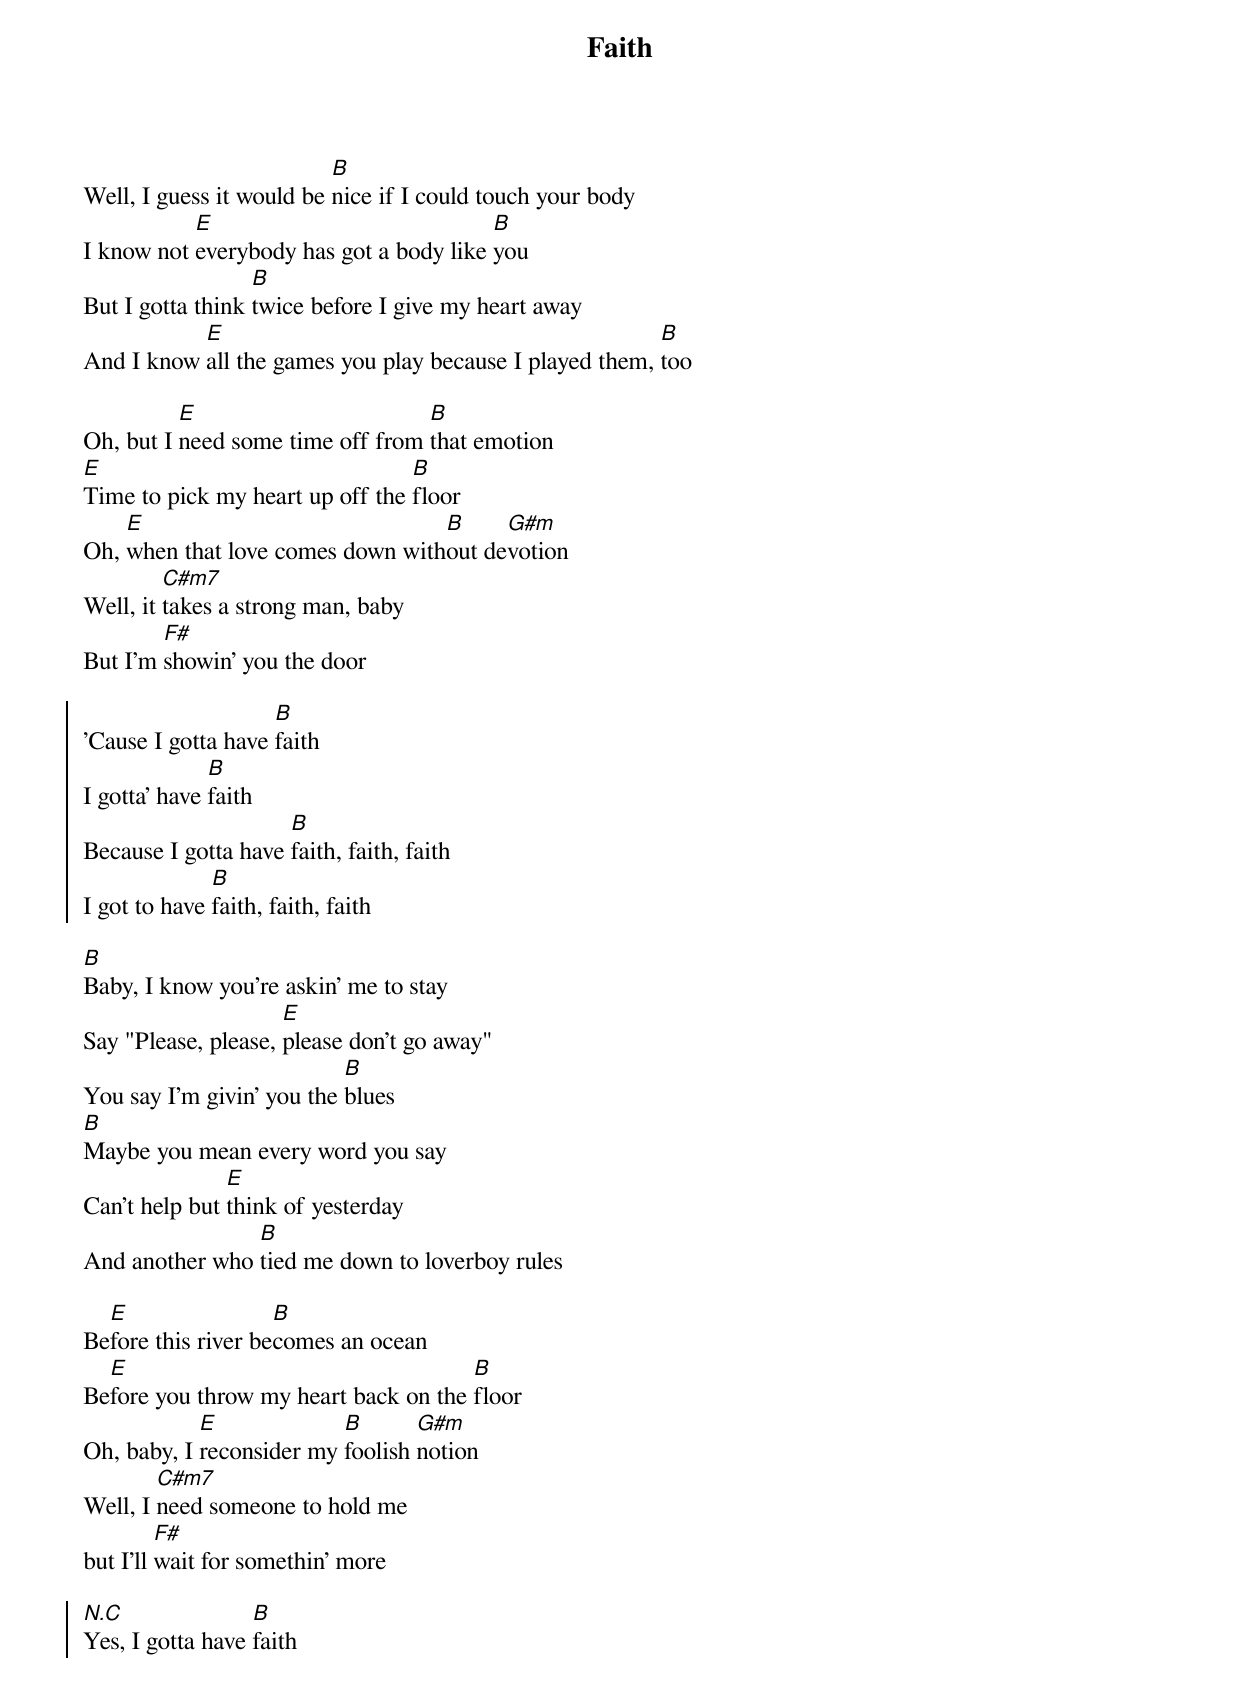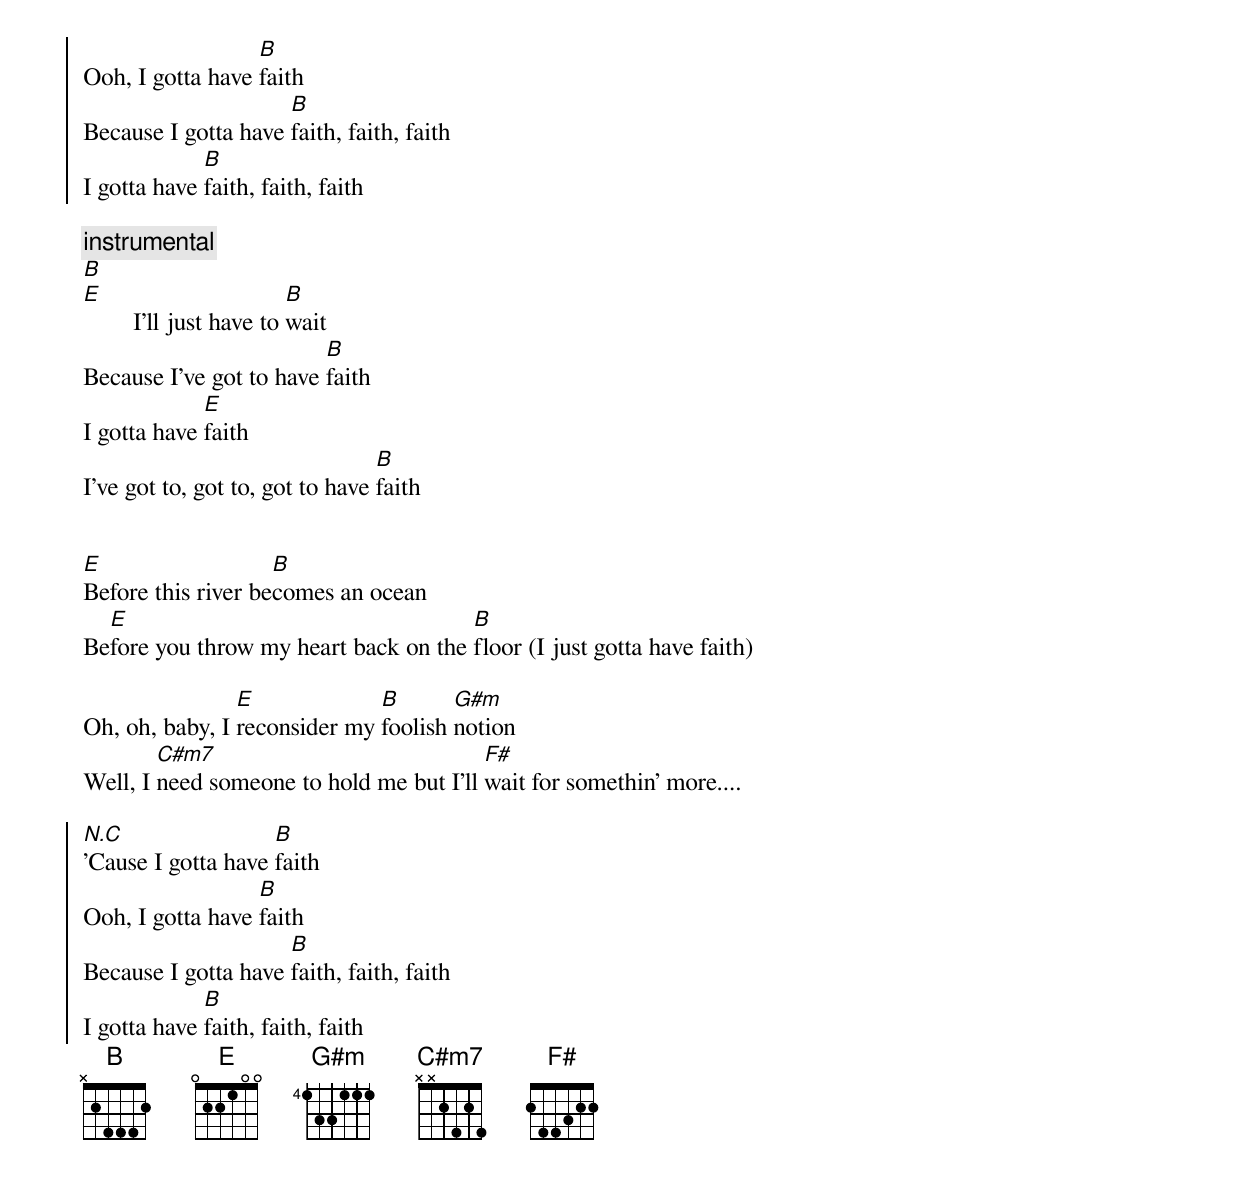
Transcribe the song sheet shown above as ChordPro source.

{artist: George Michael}
{title: Faith}

{start_of_verse}
Well, I guess it would be [B]nice if I could touch your body
I know not [E]everybody has got a body like [B]you
But I gotta think [B]twice before I give my heart away
And I know [E]all the games you play because I played them, [B]too

Oh, but I [E]need some time off from [B]that emotion
[E]Time to pick my heart up off the [B]floor
Oh, [E]when that love comes down with[B]out de[G#m]votion
Well, it [C#m7]takes a strong man, baby
But I'm [F#]showin' you the door
{end_of_verse}

{start_of_chorus}
'Cause I gotta have [B]faith
I gotta' have [B]faith
Because I gotta have [B]faith, faith, faith
I got to have [B]faith, faith, faith
{end_of_chorus}

{start_of_verse}
[B]Baby, I know you're askin' me to stay
Say "Please, please, [E]please don't go away"
You say I'm givin' you the [B]blues
[B]Maybe you mean every word you say
Can't help but [E]think of yesterday
And another who [B]tied me down to loverboy rules

Be[E]fore this river be[B]comes an ocean
Be[E]fore you throw my heart back on the [B]floor
Oh, baby, I [E]reconsider my [B]foolish [G#m]notion
Well, I [C#m7]need someone to hold me
but I'll [F#]wait for somethin' more
{end_of_verse}

{start_of_chorus}
[N.C]Yes, I gotta have [B]faith
Ooh, I gotta have [B]faith
Because I gotta have [B]faith, faith, faith
I gotta have [B]faith, faith, faith
{end_of_chorus}

{comment: instrumental}
{start_of_verse}
[B]
[E]        I'll just have to [B]wait
Because I've got to have [B]faith
I gotta have [E]faith
I've got to, got to, got to have [B]faith


[E]Before this river be[B]comes an ocean
Be[E]fore you throw my heart back on the [B]floor (I just gotta have faith)

Oh, oh, baby, I [E]reconsider my [B]foolish [G#m]notion
Well, I [C#m7]need someone to hold me but I'll [F#]wait for somethin' more....
{end_of_verse}

{start_of_chorus}
[N.C]'Cause I gotta have [B]faith
Ooh, I gotta have [B]faith
Because I gotta have [B]faith, faith, faith
I gotta have [B]faith, faith, faith
{end_of_chorus}
